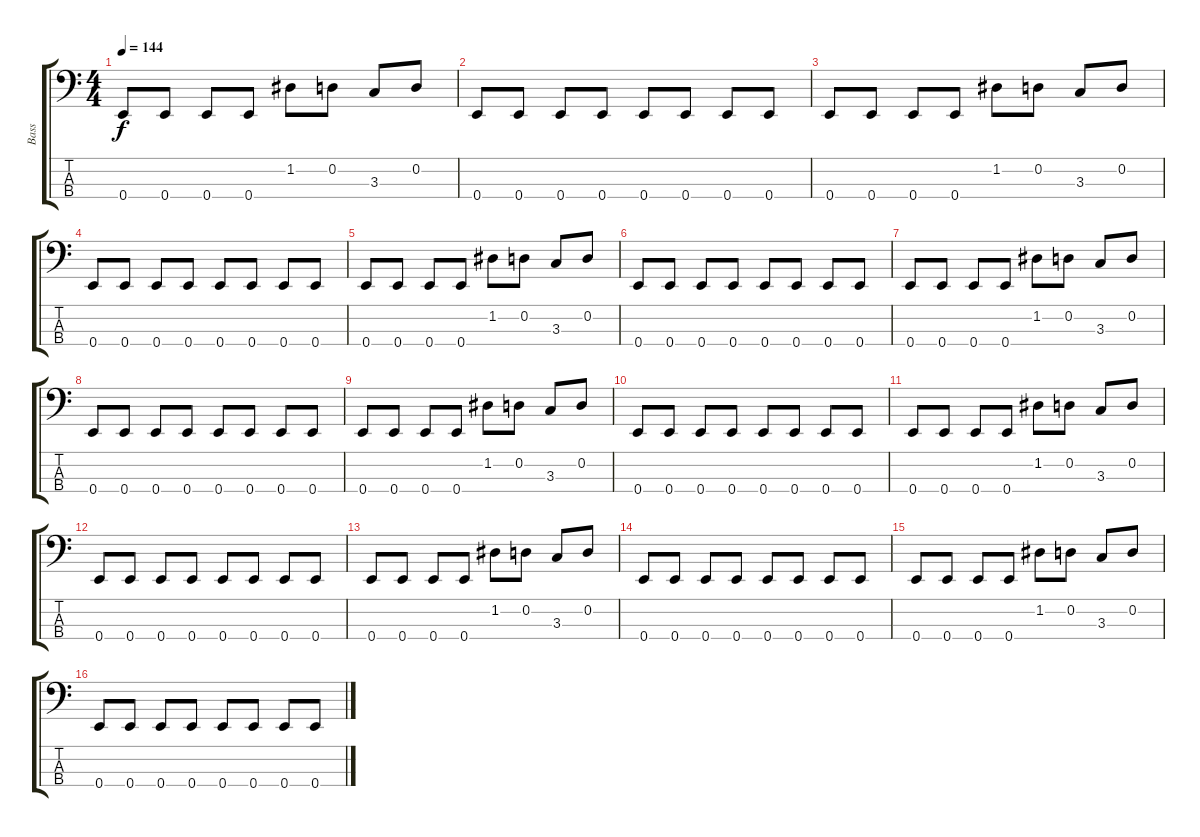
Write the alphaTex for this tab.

\track ("Bass" "Bass") {instrument electricbassfinger}
\staff {score tabs}
\tuning (G2 D2 A1 E1) {hide}
\ts (4 4)
\tempo 144
\clef f4
\ks c
0.4.8{dy f} 0.4.8 0.4.8 0.4.8 1.2.8 0.2.8 3.3.8 0.2.8 |
0.4.8 0.4.8 0.4.8 0.4.8 0.4.8 0.4.8 0.4.8 0.4.8 |
0.4.8 0.4.8 0.4.8 0.4.8 1.2.8 0.2.8 3.3.8 0.2.8 |
0.4.8 0.4.8 0.4.8 0.4.8 0.4.8 0.4.8 0.4.8 0.4.8 |
0.4.8 0.4.8 0.4.8 0.4.8 1.2.8 0.2.8 3.3.8 0.2.8 |
0.4.8 0.4.8 0.4.8 0.4.8 0.4.8 0.4.8 0.4.8 0.4.8 |
0.4.8 0.4.8 0.4.8 0.4.8 1.2.8 0.2.8 3.3.8 0.2.8 |
0.4.8 0.4.8 0.4.8 0.4.8 0.4.8 0.4.8 0.4.8 0.4.8 |
0.4.8 0.4.8 0.4.8 0.4.8 1.2.8 0.2.8 3.3.8 0.2.8 |
0.4.8 0.4.8 0.4.8 0.4.8 0.4.8 0.4.8 0.4.8 0.4.8 |
0.4.8 0.4.8 0.4.8 0.4.8 1.2.8 0.2.8 3.3.8 0.2.8 |
0.4.8 0.4.8 0.4.8 0.4.8 0.4.8 0.4.8 0.4.8 0.4.8 |
0.4.8 0.4.8 0.4.8 0.4.8 1.2.8 0.2.8 3.3.8 0.2.8 |
0.4.8 0.4.8 0.4.8 0.4.8 0.4.8 0.4.8 0.4.8 0.4.8 |
0.4.8 0.4.8 0.4.8 0.4.8 1.2.8 0.2.8 3.3.8 0.2.8 |
0.4.8 0.4.8 0.4.8 0.4.8 0.4.8 0.4.8 0.4.8 0.4.8
